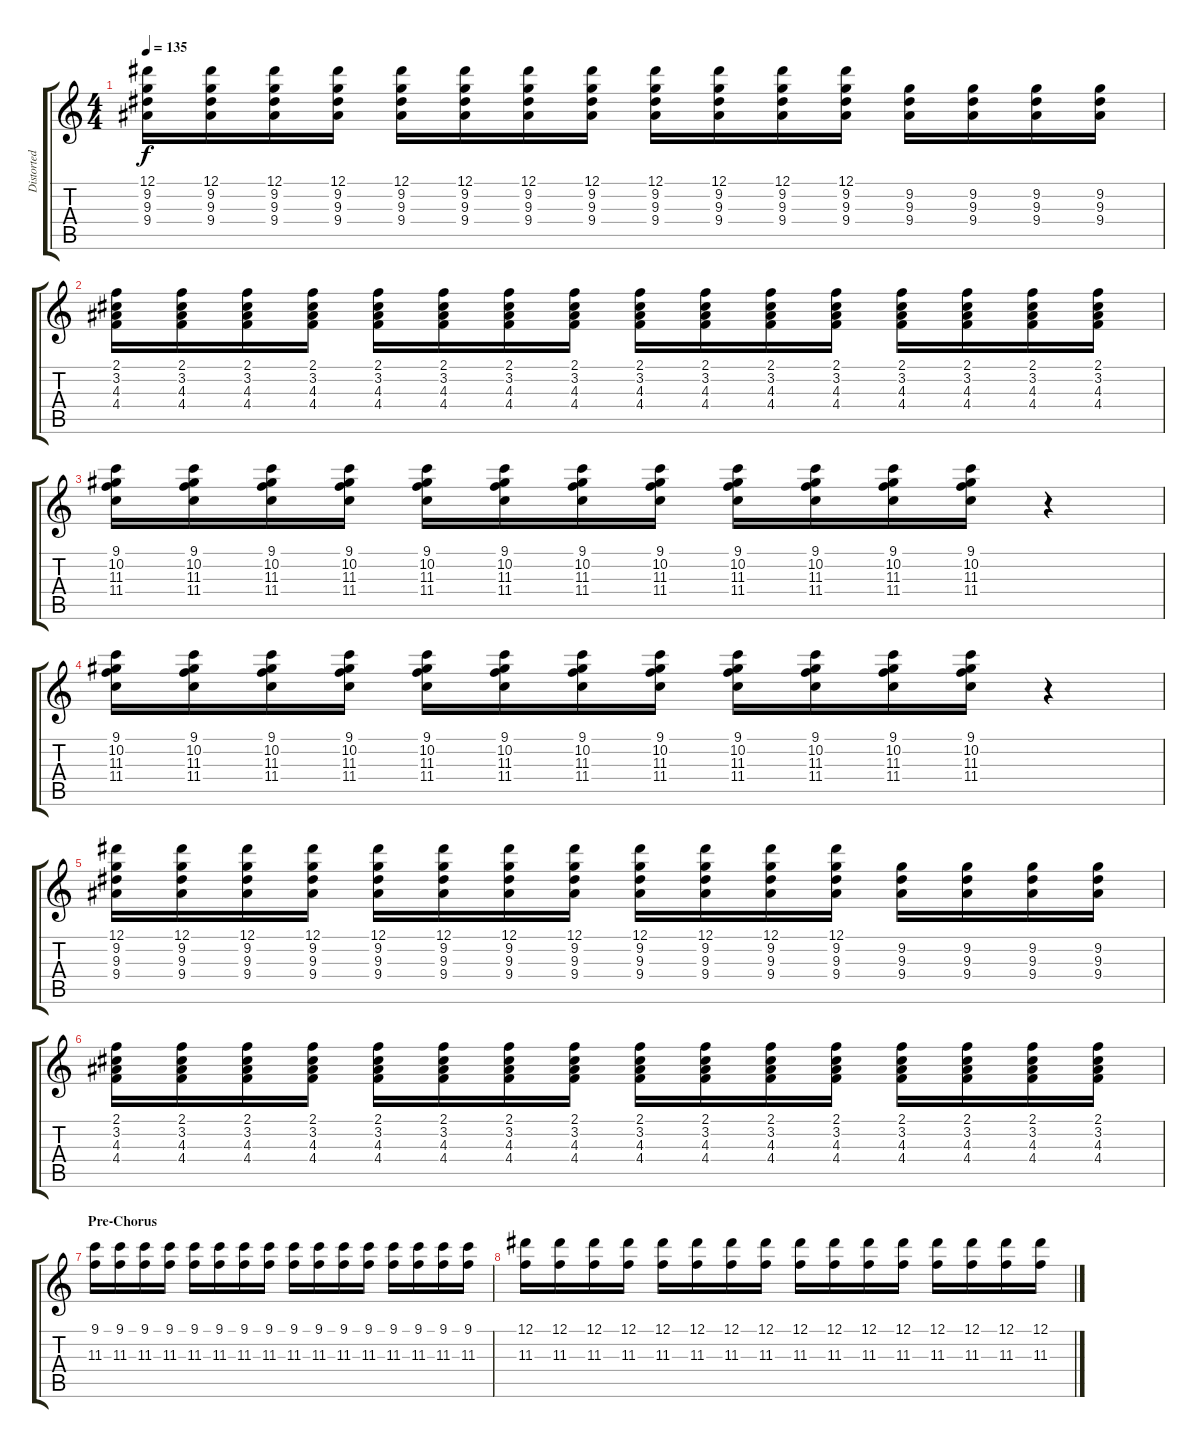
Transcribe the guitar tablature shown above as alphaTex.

\track ("Distorted Guitar" "Distorted ") {instrument distortionguitar}
\staff {score tabs}
\tuning (Eb4 Bb3 Gb3 Db3 Ab2 Db2) {hide}
\ts (4 4)
\tempo 135
\clef g2
\ks c
(12.1 9.2 9.3 9.4).16{dy f} (12.1 9.2 9.3 9.4).16 (12.1 9.2 9.3 9.4).16 (12.1 9.2 9.3 9.4).16 (12.1 9.2 9.3 9.4).16 (12.1 9.2 9.3 9.4).16 (12.1 9.2 9.3 9.4).16 (12.1 9.2 9.3 9.4).16 (12.1 9.2 9.3 9.4).16 (12.1 9.2 9.3 9.4).16 (12.1 9.2 9.3 9.4).16 (12.1 9.2 9.3 9.4).16 (9.2 9.3 9.4).16 (9.2 9.3 9.4).16 (9.2 9.3 9.4).16 (9.2 9.3 9.4).16 |
(2.1 3.2 4.3 4.4).16 (2.1 3.2 4.3 4.4).16 (2.1 3.2 4.3 4.4).16 (2.1 3.2 4.3 4.4).16 (2.1 3.2 4.3 4.4).16 (2.1 3.2 4.3 4.4).16 (2.1 3.2 4.3 4.4).16 (2.1 3.2 4.3 4.4).16 (2.1 3.2 4.3 4.4).16 (2.1 3.2 4.3 4.4).16 (2.1 3.2 4.3 4.4).16 (2.1 3.2 4.3 4.4).16 (2.1 3.2 4.3 4.4).16 (2.1 3.2 4.3 4.4).16 (2.1 3.2 4.3 4.4).16 (2.1 3.2 4.3 4.4).16 |
(9.1 10.2 11.3 11.4).16 (9.1 10.2 11.3 11.4).16 (9.1 10.2 11.3 11.4).16 (9.1 10.2 11.3 11.4).16 (9.1 10.2 11.3 11.4).16 (9.1 10.2 11.3 11.4).16 (9.1 10.2 11.3 11.4).16 (9.1 10.2 11.3 11.4).16 (9.1 10.2 11.3 11.4).16 (9.1 10.2 11.3 11.4).16 (9.1 10.2 11.3 11.4).16 (9.1 10.2 11.3 11.4).16 r.4 |
(9.1 10.2 11.3 11.4).16 (9.1 10.2 11.3 11.4).16 (9.1 10.2 11.3 11.4).16 (9.1 10.2 11.3 11.4).16 (9.1 10.2 11.3 11.4).16 (9.1 10.2 11.3 11.4).16 (9.1 10.2 11.3 11.4).16 (9.1 10.2 11.3 11.4).16 (9.1 10.2 11.3 11.4).16 (9.1 10.2 11.3 11.4).16 (9.1 10.2 11.3 11.4).16 (9.1 10.2 11.3 11.4).16 r.4 |
(12.1 9.2 9.3 9.4).16 (12.1 9.2 9.3 9.4).16 (12.1 9.2 9.3 9.4).16 (12.1 9.2 9.3 9.4).16 (12.1 9.2 9.3 9.4).16 (12.1 9.2 9.3 9.4).16 (12.1 9.2 9.3 9.4).16 (12.1 9.2 9.3 9.4).16 (12.1 9.2 9.3 9.4).16 (12.1 9.2 9.3 9.4).16 (12.1 9.2 9.3 9.4).16 (12.1 9.2 9.3 9.4).16 (9.2 9.3 9.4).16 (9.2 9.3 9.4).16 (9.2 9.3 9.4).16 (9.2 9.3 9.4).16 |
(2.1 3.2 4.3 4.4).16 (2.1 3.2 4.3 4.4).16 (2.1 3.2 4.3 4.4).16 (2.1 3.2 4.3 4.4).16 (2.1 3.2 4.3 4.4).16 (2.1 3.2 4.3 4.4).16 (2.1 3.2 4.3 4.4).16 (2.1 3.2 4.3 4.4).16 (2.1 3.2 4.3 4.4).16 (2.1 3.2 4.3 4.4).16 (2.1 3.2 4.3 4.4).16 (2.1 3.2 4.3 4.4).16 (2.1 3.2 4.3 4.4).16 (2.1 3.2 4.3 4.4).16 (2.1 3.2 4.3 4.4).16 (2.1 3.2 4.3 4.4).16 |
\section ("" "Pre-Chorus")
(9.1 11.3).16 (9.1 11.3).16 (9.1 11.3).16 (9.1 11.3).16 (9.1 11.3).16 (9.1 11.3).16 (9.1 11.3).16 (9.1 11.3).16 (9.1 11.3).16 (9.1 11.3).16 (9.1 11.3).16 (9.1 11.3).16 (9.1 11.3).16 (9.1 11.3).16 (9.1 11.3).16 (9.1 11.3).16 |
(12.1 11.3).16 (12.1 11.3).16 (12.1 11.3).16 (12.1 11.3).16 (12.1 11.3).16 (12.1 11.3).16 (12.1 11.3).16 (12.1 11.3).16 (12.1 11.3).16 (12.1 11.3).16 (12.1 11.3).16 (12.1 11.3).16 (12.1 11.3).16 (12.1 11.3).16 (12.1 11.3).16 (12.1 11.3).16
